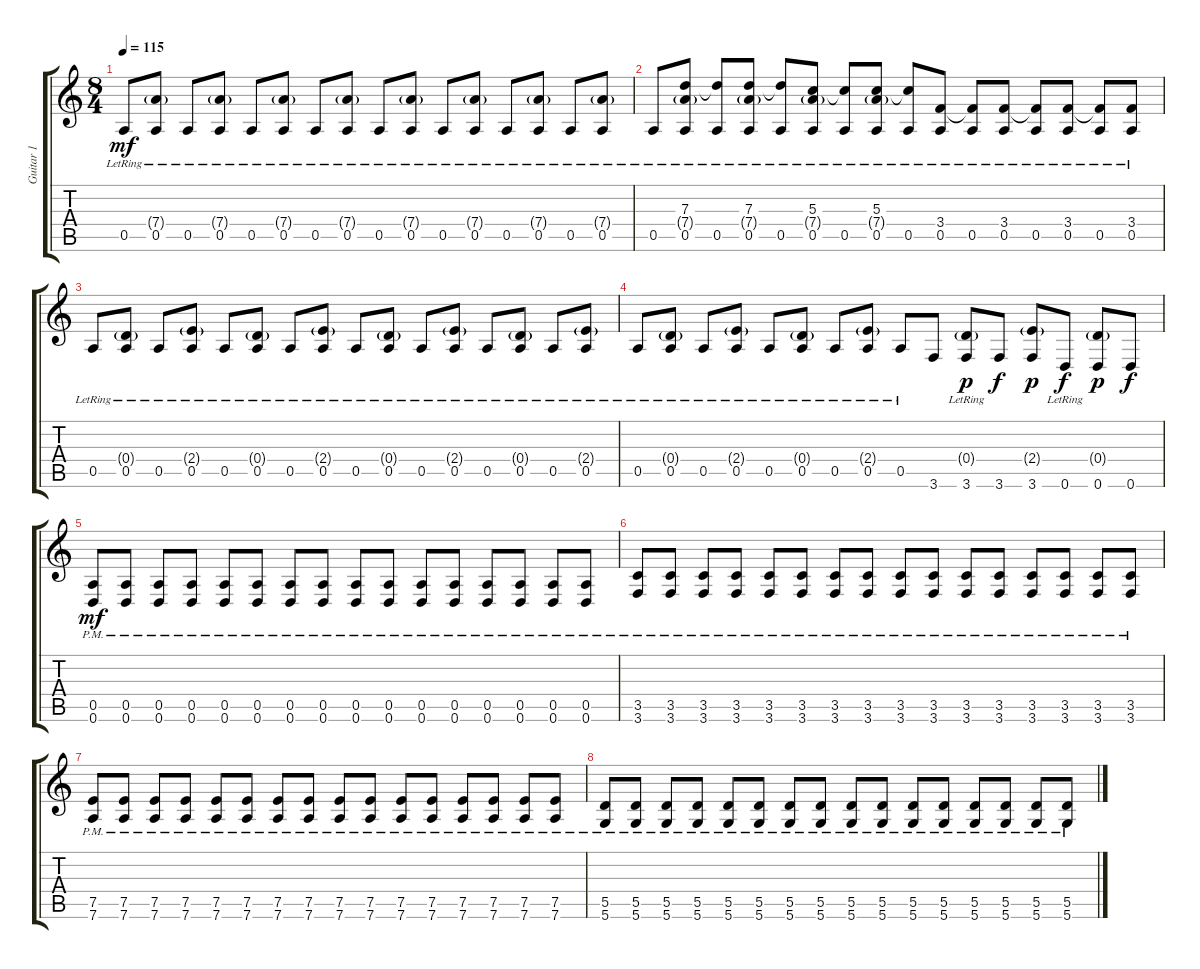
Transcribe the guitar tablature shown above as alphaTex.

\track ("Guitar 1" "Guitar 1") {instrument overdrivenguitar}
\staff {score tabs}
\tuning (E4 B3 G3 D3 A2 D2) {hide}
\ts (8 4)
\tempo 115
\clef g2
\ks c
0.5{lr}.8{dy mf} (7.4{g lr} 0.5).8 0.5{lr}.8 (7.4{g lr} 0.5).8 0.5{lr}.8 (7.4{g lr} 0.5).8 0.5{lr}.8 (7.4{g lr} 0.5).8 0.5{lr}.8 (7.4{g lr} 0.5).8 0.5{lr}.8 (7.4{g lr} 0.5).8 0.5{lr}.8 (7.4{g lr} 0.5).8 0.5{lr}.8 (7.4{g lr} 0.5).8 |
0.5{lr}.8 (7.3 7.4{g lr} 0.5{lr}).8 (7.3{t} 0.5{lr}).8 (7.3 7.4{g lr} 0.5{lr}).8 (7.3{t} 0.5{lr}).8 (5.3 7.4{g lr} 0.5{lr}).8 (5.3{t} 0.5{lr}).8 (5.3 7.4{g lr} 0.5{lr}).8 (5.3{t} 0.5{lr}).8 (3.4{lr} 0.5{lr}).8 (3.4{t} 0.5{lr}).8 (3.4{lr} 0.5{lr}).8 (3.4{t} 0.5{lr}).8 (3.4{lr} 0.5{lr}).8 (3.4{t} 0.5{lr}).8 (3.4{lr} 0.5{lr}).8 |
0.5{lr}.8 (0.4{g lr} 0.5).8 0.5{lr}.8 (2.4{g lr} 0.5).8 0.5{lr}.8 (0.4{g lr} 0.5).8 0.5{lr}.8 (2.4{g lr} 0.5).8 0.5{lr}.8 (0.4{g lr} 0.5).8 0.5{lr}.8 (2.4{g lr} 0.5).8 0.5{lr}.8 (0.4{g lr} 0.5).8 0.5{lr}.8 (2.4{g lr} 0.5).8 |
0.5{lr}.8 (0.4{g lr} 0.5).8 0.5{lr}.8 (2.4{g lr} 0.5).8 0.5{lr}.8 (0.4{g lr} 0.5{lr}).8 0.5{lr}.8 (2.4{g lr} 0.5{lr}).8 0.5{lr}.8 3.6.8 (0.4{g lr} 3.6).8{dy p} 3.6.8{dy f} (2.4{g} 3.6).8{dy p} 0.6{lr}.8{dy f} (0.4{g} 0.6).8{dy p} 0.6.8{dy f} |
(0.5{pm} 0.6{pm}).8{dy mf} (0.5{pm} 0.6{pm}).8 (0.5{pm} 0.6{pm}).8 (0.5{pm} 0.6{pm}).8 (0.5{pm} 0.6{pm}).8 (0.5{pm} 0.6{pm}).8 (0.5{pm} 0.6{pm}).8 (0.5{pm} 0.6{pm}).8 (0.5{pm} 0.6{pm}).8 (0.5{pm} 0.6{pm}).8 (0.5{pm} 0.6{pm}).8 (0.5{pm} 0.6{pm}).8 (0.5{pm} 0.6{pm}).8 (0.5{pm} 0.6{pm}).8 (0.5{pm} 0.6{pm}).8 (0.5{pm} 0.6{pm}).8 |
(3.5{pm} 3.6{pm}).8 (3.5{pm} 3.6{pm}).8 (3.5{pm} 3.6{pm}).8 (3.5{pm} 3.6{pm}).8 (3.5{pm} 3.6{pm}).8 (3.5{pm} 3.6{pm}).8 (3.5{pm} 3.6{pm}).8 (3.5{pm} 3.6{pm}).8 (3.5{pm} 3.6{pm}).8 (3.5{pm} 3.6{pm}).8 (3.5{pm} 3.6{pm}).8 (3.5{pm} 3.6{pm}).8 (3.5{pm} 3.6{pm}).8 (3.5{pm} 3.6{pm}).8 (3.5{pm} 3.6{pm}).8 (3.5{pm} 3.6{pm}).8 |
(7.5{pm} 7.6{pm}).8 (7.5{pm} 7.6{pm}).8 (7.5{pm} 7.6{pm}).8 (7.5{pm} 7.6{pm}).8 (7.5{pm} 7.6{pm}).8 (7.5{pm} 7.6{pm}).8 (7.5{pm} 7.6{pm}).8 (7.5{pm} 7.6{pm}).8 (7.5{pm} 7.6{pm}).8 (7.5{pm} 7.6{pm}).8 (7.5{pm} 7.6{pm}).8 (7.5{pm} 7.6{pm}).8 (7.5{pm} 7.6{pm}).8 (7.5{pm} 7.6{pm}).8 (7.5{pm} 7.6{pm}).8 (7.5{pm} 7.6{pm}).8 |
(5.5{pm} 5.6{pm}).8 (5.5{pm} 5.6{pm}).8 (5.5{pm} 5.6{pm}).8 (5.5{pm} 5.6{pm}).8 (5.5{pm} 5.6{pm}).8 (5.5{pm} 5.6{pm}).8 (5.5{pm} 5.6{pm}).8 (5.5{pm} 5.6{pm}).8 (5.5{pm} 5.6{pm}).8 (5.5{pm} 5.6{pm}).8 (5.5{pm} 5.6{pm}).8 (5.5{pm} 5.6{pm}).8 (5.5{pm} 5.6{pm}).8 (5.5{pm} 5.6{pm}).8 (5.5{pm} 5.6{pm}).8 (5.5{pm} 5.6{pm}).8
